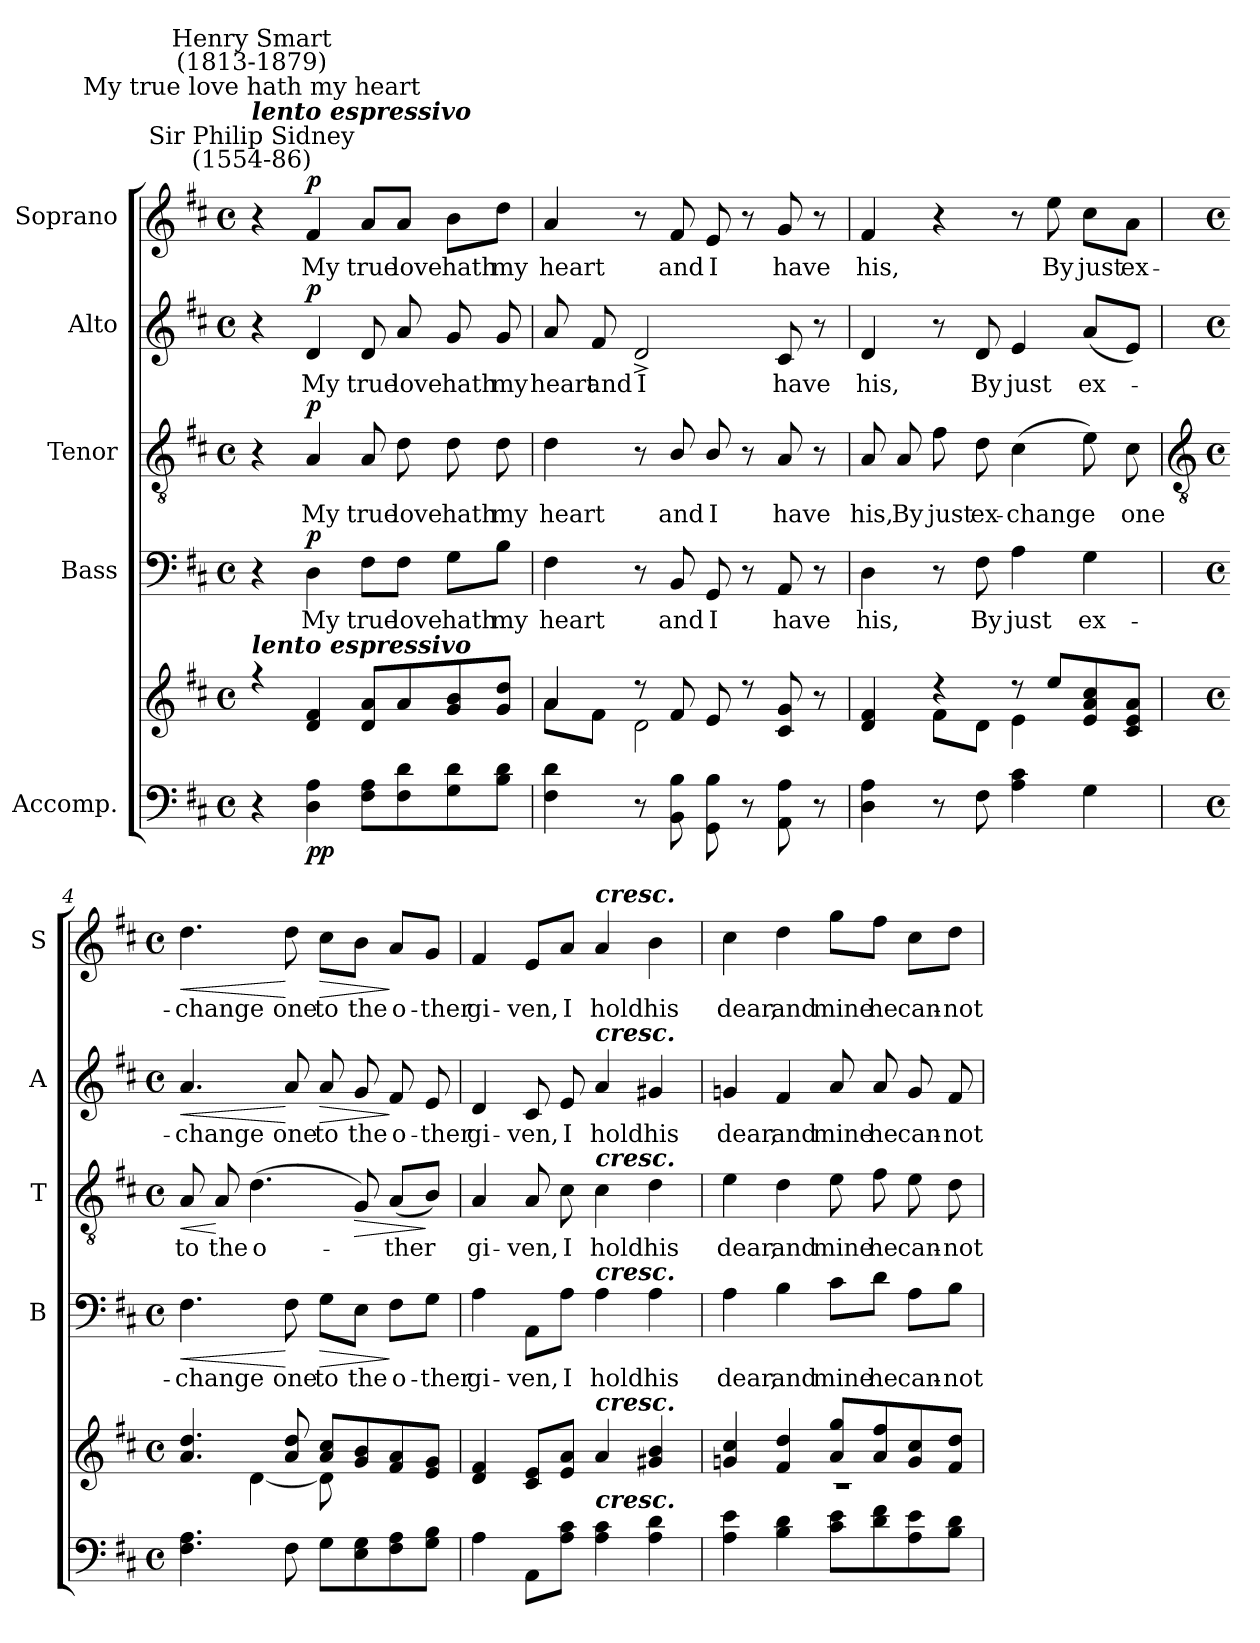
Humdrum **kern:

**kern	**kern	**dynam	**kern	**text	**dynam	**kern	**text	**dynam	**kern	**text	**dynam	**kern	**text	**dynam
*part5	*part5	*part5	*part4	*part4	*part4	*part3	*part3	*part3	*part2	*part2	*part2	*part1	*part1	*part1
*staff6	*staff5	*staff5/6	*staff4	*staff4	*staff4	*staff3	*staff3	*staff3	*staff2	*staff2	*staff2	*staff1	*staff1	*staff1
*I"Accomp.	*	*	*I"Bass	*	*	*I"Tenor	*	*	*I"Alto	*	*	*I"Soprano	*	*
*	*	*	*I'B	*	*	*I'T	*	*	*I'A	*	*	*I'S	*	*
*clefF4	*clefG2	*	*clefF4	*	*	*clefGv2	*	*	*clefG2	*	*	*clefG2	*	*
*k[f#c#]	*k[f#c#]	*	*k[f#c#]	*	*	*k[f#c#]	*	*	*k[f#c#]	*	*	*k[f#c#]	*	*
*D:	*D:	*	*D:	*	*	*D:	*	*	*D:	*	*	*D:	*	*
*M4/4	*M4/4	*	*M4/4	*	*	*M4/4	*	*	*M4/4	*	*	*M4/4	*	*
*met(c)	*met(c)	*	*met(c)	*	*	*met(c)	*	*	*met(c)	*	*	*met(c)	*	*
*MM48	*MM48	*	*MM48	*	*	*MM48	*	*	*MM48	*	*	*MM48	*	*
=1	=1	=1	=1	=1	=1	=1	=1	=1	=1	=1	=1	=1	=1	=1
*	*^	*	*	*	*	*	*	*	*	*	*	*	*	*
!	!	!	!	!	!	!	!	!	!	!	!	!	!LO:TX:a:cj:t=Sir Philip Sidney\n(1554-86)	!	!
!	!	!	!	!	!	!	!	!	!	!	!	!	!LO:TX:a:Bi:t=lento espressivo	!	!
!	!	!	!	!	!	!	!	!	!	!	!	!	!LO:TX:a:cj:t=My true love hath my heart	!	!
!	!	!	!	!	!	!	!	!	!	!	!	!	!LO:TX:a:cj:t=Henry Smart\n(1813-1879)	!	!
!	!LO:TX:a:Bi:t=lento espressivo	!	!	!	!	!	!	!	!	!	!	!	!	!	!
4r	4r	1ryy	.	4r	.	.	4r	.	.	4r	.	.	4r	.	.
!	!	!	!LO:DY:b=2	!	!LO:LY:b	!	!	!LO:LY:b	!	!	!LO:LY:b	!	!	!LO:LY:b	!
!	!	!	!LO:DY:n=1:b	!	!	!LO:DY:b	!	!	!LO:DY:b	!	!	!LO:DY:b	!	!	!LO:DY:b
4D 4A	4d 4f#	.	p p	4D	My	p	4A	My	p	4d	My	p	4f#	My	p
!	!	!	!	!	!LO:LY:b	!	!	!LO:LY:b	!	!	!LO:LY:b	!	!	!LO:LY:b	!
8F# 8AL	8d 8aL	.	.	8F#\L	true	.	8A	true	.	8d	true	.	8a/L	true	.
!	!	!	!	!	!LO:LY:b	!	!	!LO:LY:b	!	!	!LO:LY:b	!	!	!LO:LY:b	!
8F# 8d	8a	.	.	8F#\J	love	.	8d	love	.	8a	love	.	8a/J	love	.
!	!	!	!	!	!LO:LY:b	!	!	!LO:LY:b	!	!	!LO:LY:b	!	!	!LO:LY:b	!
8G 8d	8g 8b	.	.	8G\L	hath	.	8d	hath	.	8g	hath	.	8b\L	hath	.
!	!	!	!	!	!LO:LY:b	!	!	!LO:LY:b	!	!	!LO:LY:b	!	!	!LO:LY:b	!
8B 8dJ	8g 8ddJ	.	.	8B\J	my	.	8d	my	.	8g	my	.	8dd\J	my	.
=2	=2	=2	=2	=2	=2	=2	=2	=2	=2	=2	=2	=2	=2	=2	=2
!	!	!	!	!	!LO:LY:b	!	!	!LO:LY:b	!	!	!LO:LY:b	!	!	!LO:LY:b	!
4F# 4d	4a	8a\L	.	4F#	heart	.	4d	heart	.	8a	heart	.	4a	heart	.
!	!	!	!	!	!	!	!	!	!	!	!LO:LY:b	!	!	!	!
.	.	8f#\J	.	.	.	.	.	.	.	8f#	and	.	.	.	.
!	!	!	!	!	!	!	!	!	!	!	!LO:LY:b	!	!	!	!
8r	8r	2d\	.	8r	.	.	8r	.	.	2d^	I	.	8r	.	.
!	!	!	!	!	!LO:LY:b	!	!	!LO:LY:b	!	!	!	!	!	!LO:LY:b	!
8BB 8B	8f#	.	.	8BB	and	.	8B/	and	.	.	.	.	8f#	and	.
!	!	!	!	!	!LO:LY:b	!	!	!LO:LY:b	!	!	!	!	!	!LO:LY:b	!
8GG 8B	8e	.	.	8GG	I	.	8B/	I	.	.	.	.	8e	I	.
8r	8r	.	.	8r	.	.	8r	.	.	.	.	.	8r	.	.
!	!	!	!	!	!LO:LY:b	!	!	!LO:LY:b	!	!	!LO:LY:b	!	!	!LO:LY:b	!
8AA 8A	8c# 8g	4ryy	.	8AA	have	.	8A	have	.	8c#	have	.	8g	have	.
8r	8r	.	.	8r	.	.	8r	.	.	8r	.	.	8r	.	.
=3	=3	=3	=3	=3	=3	=3	=3	=3	=3	=3	=3	=3	=3	=3	=3
!	!	!	!	!	!LO:LY:b	!	!	!LO:LY:b	!	!	!LO:LY:b	!	!	!LO:LY:b	!
4D 4A	4d 4f#	4ryy	.	4D	his,	.	8A	his,	.	4d	his,	.	4f#	his,	.
!	!	!	!	!	!	!	!	!LO:LY:b	!	!	!	!	!	!	!
.	.	.	.	.	.	.	8A	By	.	.	.	.	.	.	.
!	!	!	!	!	!	!	!	!LO:LY:b	!	!	!	!	!	!	!
8r	4r	8f#\L	.	8r	.	.	8f#	just	.	8r	.	.	4r	.	.
!	!	!	!	!	!LO:LY:b	!	!	!LO:LY:b	!	!	!LO:LY:b	!	!	!	!
8F#	.	8d\J	.	8F#	By	.	8d	ex-	.	8d	By	.	.	.	.
!	!	!	!	!	!LO:LY:b	!	!	!LO:LY:b	!	!	!LO:LY:b	!	!	!	!
4A 4c#	8r	4e\	.	4A	just	.	(>4c#	-change	.	4e	just	.	8r	.	.
!	!	!	!	!	!	!	!	!	!	!	!	!	!	!LO:LY:b	!
.	8eeL	.	.	.	.	.	.	.	.	.	.	.	8ee	By	.
!	!	!	!	!	!LO:LY:b	!	!	!	!	!	!LO:LY:b	!	!	!LO:LY:b	!
4G	8e 8a 8cc#	4ryy	.	4G	ex-	.	8e)	.	.	(<8aL	ex-	.	8cc#\L	just	.
!	!	!	!	!	!	!	!	!LO:LY:b	!	!	!	!	!	!LO:LY:b	!
.	8c# 8e 8aJ	.	.	.	.	.	8c#	one	.	8eJ)	.	.	8a\J	ex-	.
!!LO:LB:g=z
=4	=4	=4	=4	=4	=4	=4	=4	=4	=4	=4	=4	=4	=4	=4	=4
*	*	*	*	*	*	*	*clefGv2	*	*	*	*	*	*	*	*
*M4/4	*M4/4	*	*	*M4/4	*	*	*M4/4	*	*	*M4/4	*	*	*M4/4	*	*
*met(c)	*met(c)	*	*	*met(c)	*	*	*met(c)	*	*	*met(c)	*	*	*met(c)	*	*
!	!	!	!	!	!LO:LY:b	!LO:HP:b	!	!LO:LY:b	!LO:HP:b	!	!LO:LY:b	!LO:HP:b	!	!LO:LY:b	!LO:HP:b
4.F# 4.A	4.a/ 4.dd/	4ryy	.	4.F#	-change	<	8A	to	<	4.a	change	<	4.dd	-change	<
!	!	!	!	!	!	!	!	!LO:LY:b	!	!	!	!	!	!	!
.	.	.	.	.	.	.	8A	the	[	.	.	.	.	.	.
!	!	!	!	!	!	!	!	!LO:LY:b	!	!	!	!	!	!	!
.	.	[4d\	.	.	.	.	(<4.d	o-	.	.	.	.	.	.	.
!	!	!	!	!	!LO:LY:b	!	!	!	!	!	!LO:LY:b	!	!	!LO:LY:b	!
8F#	8a/ 8dd/	.	.	8F#	one	[	.	.	.	8a	one	[	8dd	one	[
!	!	!	!	!	!LO:LY:b	!LO:HP:b	!	!	!	!	!LO:LY:b	!LO:HP:b	!	!LO:LY:b	!LO:HP:b
8GL	8a 8cc#L	8d\]	.	8G\L	to	>	.	.	.	8a	to	>	8cc#\L	to	>
!	!	!	!	!	!LO:LY:b	!	!	!	!LO:HP:b	!	!LO:LY:b	!	!	!LO:LY:b	!
8E 8G	8g 8b	4.ryy	.	8E\J	the	.	8G)	.	>	8g	the	.	8b\J	the	.
!	!	!	!	!	!LO:LY:b	!	!	!LO:LY:b	!	!	!LO:LY:b	!	!	!LO:LY:b	!
8F# 8A	8f# 8a	.	.	8F#\L	o-	]	(<8AL	ther	.	8f#	o-	]	8a/L	o-	]
!	!	!	!	!	!LO:LY:b	!	!	!	!	!	!LO:LY:b	!	!	!LO:LY:b	!
8G 8BJ	8e 8gJ	.	.	8G\J	-ther	.	8BJ)	.	]	8e	-ther	.	8g/J	-ther	.
=5	=5	=5	=5	=5	=5	=5	=5	=5	=5	=5	=5	=5	=5	=5	=5
!	!	!	!	!	!LO:LY:b	!	!	!LO:LY:b	!	!	!LO:LY:b	!	!	!LO:LY:b	!
4A	4d 4f#	1ryy	.	4A	gi-	.	4A	gi-	.	4d	gi-	.	4f#	gi-	.
!	!	!	!	!	!LO:LY:b	!	!	!LO:LY:b	!	!	!LO:LY:b	!	!	!LO:LY:b	!
8AAL	8c# 8eL	.	.	8AA\L	-ven,	.	8A	-ven,	.	8c#	-ven,	.	8e/L	-ven,	.
!	!	!	!	!	!LO:LY:b	!	!	!LO:LY:b	!	!	!LO:LY:b	!	!	!LO:LY:b	!
8A 8c#J	8e 8aJ	.	.	8A\J	I	.	8c#	I	.	8e	I	.	8a/J	I	.
!	!	!	!	!	!	!	!	!	!	!	!	!	!LO:TX:a:Bi:t=cresc.	!	!
!	!	!	!	!	!	!	!	!	!	!LO:TX:a:Bi:t=cresc.	!	!	!	!	!
!	!	!	!	!	!	!	!LO:TX:a:Bi:t=cresc.	!	!	!	!	!	!	!	!
!	!	!	!	!LO:TX:a:Bi:t=cresc.	!	!	!	!	!	!	!	!	!	!	!
!	!LO:TX:a:Bi:t=cresc.	!	!	!	!	!	!	!	!	!	!	!	!	!	!
!LO:TX:a:Bi:t=cresc.	!	!	!	!	!	!	!	!	!	!	!	!	!	!	!
!	!	!	!	!	!LO:LY:b	!	!	!LO:LY:b	!	!	!LO:LY:b	!	!	!LO:LY:b	!
4A 4c#	4a	.	.	4A	hold	.	4c#	hold	.	4a	hold	.	4a	hold	.
!	!	!	!	!	!LO:LY:b	!	!	!LO:LY:b	!	!	!LO:LY:b	!	!	!LO:LY:b	!
4A 4d	4g#X 4b	.	.	4A	his	.	4d	his	.	4g#X	his	.	4b	his	.
=6	=6	=6	=6	=6	=6	=6	=6	=6	=6	=6	=6	=6	=6	=6	=6
!	!	!	!	!	!LO:LY:b	!	!	!LO:LY:b	!	!	!LO:LY:b	!	!	!LO:LY:b	!
4A 4e	4gn 4cc#	1r	.	4A	dear,	.	4e	dear,	.	4gn	dear,	.	4cc#	dear,	.
!	!	!	!	!	!LO:LY:b	!	!	!LO:LY:b	!	!	!LO:LY:b	!	!	!LO:LY:b	!
4B 4d	4f# 4dd	.	.	4B	and	.	4d	and	.	4f#	and	.	4dd	and	.
!	!	!	!	!	!LO:LY:b	!	!	!LO:LY:b	!	!	!LO:LY:b	!	!	!LO:LY:b	!
8c# 8eL	8a 8ggL	.	.	8c#\L	mine	.	8e	mine	.	8a	mine	.	8gg\L	mine	.
!	!	!	!	!	!LO:LY:b	!	!	!LO:LY:b	!	!	!LO:LY:b	!	!	!LO:LY:b	!
8d 8f#	8a 8ff#	.	.	8d\J	he	.	8f#	he	.	8a	he	.	8ff#\J	he	.
!	!	!	!	!	!LO:LY:b	!	!	!LO:LY:b	!	!	!LO:LY:b	!	!	!LO:LY:b	!
8A 8e	8g 8cc#	.	.	8A\L	can-	.	8e	can-	.	8g	can-	.	8cc#\L	can-	.
!	!	!	!	!	!LO:LY:b	!	!	!LO:LY:b	!	!	!LO:LY:b	!	!	!LO:LY:b	!
8B 8dJ	8f# 8ddJ	.	.	8B\J	-not	.	8d	-not	.	8f#	-not	.	8dd\J	-not	.
*	*v	*v	*	*	*	*	*	*	*	*	*	*	*	*	*
=	=	=	=	=	=	=	=	=	=	=	=	=	=	=
*-	*-	*-	*-	*-	*-	*-	*-	*-	*-	*-	*-	*-	*-	*-
